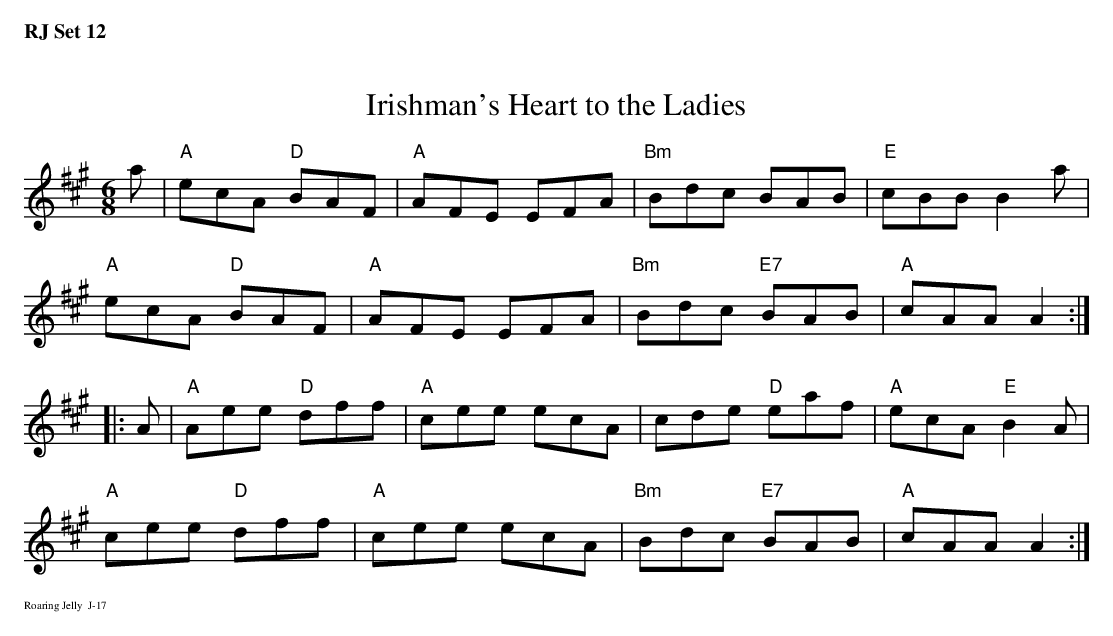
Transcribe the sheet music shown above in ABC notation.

X:1
T: Irishman's Heart to the Ladies
M: 6/8
K: A
a| "A"ecA "D"BAF| "A"AFE EFA| "Bm"Bdc BAB| "E"cBB B2 a|
   "A"ecA "D"BAF| "A"AFE EFA| "Bm"Bdc "E7"BAB| "A"cAA A2 :|
|:\
A| "A"Aee "D"dff| "A"cee ecA| cde "D"eaf| "A"ecA "E"B2 A|
   "A"cee "D"dff| "A"cee ecA| "Bm"Bdc "E7"BAB| "A"cAA A2 :|
